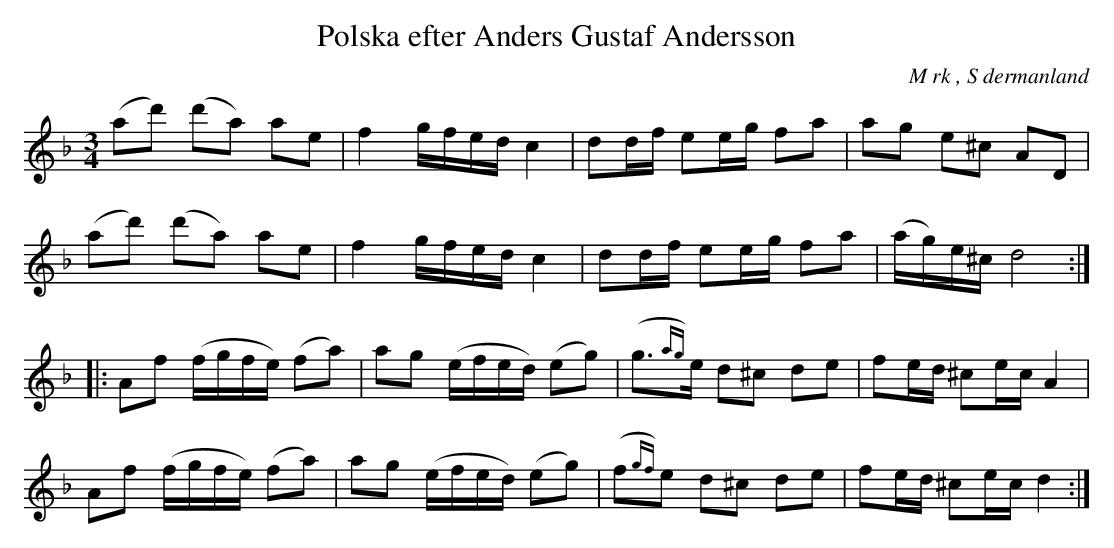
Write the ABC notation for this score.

X:1
T:Polska efter Anders Gustaf Andersson
O:M rk , S dermanland
M:3/4
L:1/16
K:Ddor
K:Dm
(a2d'2) (d'2a2) a2e2 | f4 gfed "^"c4 | d2df e2eg f2a2 | a2g2 e2^c2 A2D2 |
(a2d'2) (d'2a2) a2e2 | f4 gfed "^"c4 | d2df e2eg f2a2 | (ag)e^c d8 ::
A2f2 (fgfe) (f2a2) | a2g2 (efed) (e2g2) | (g2{ag})>e2 d2^c2 d2e2 | f2ed ^c2ec A4 |
A2f2 (fgfe) (f2a2) | a2g2 (efed) (e2g2) | (f2{gf})e2 d2^c2 d2e2 | f2ed ^c2ec d4 :|
